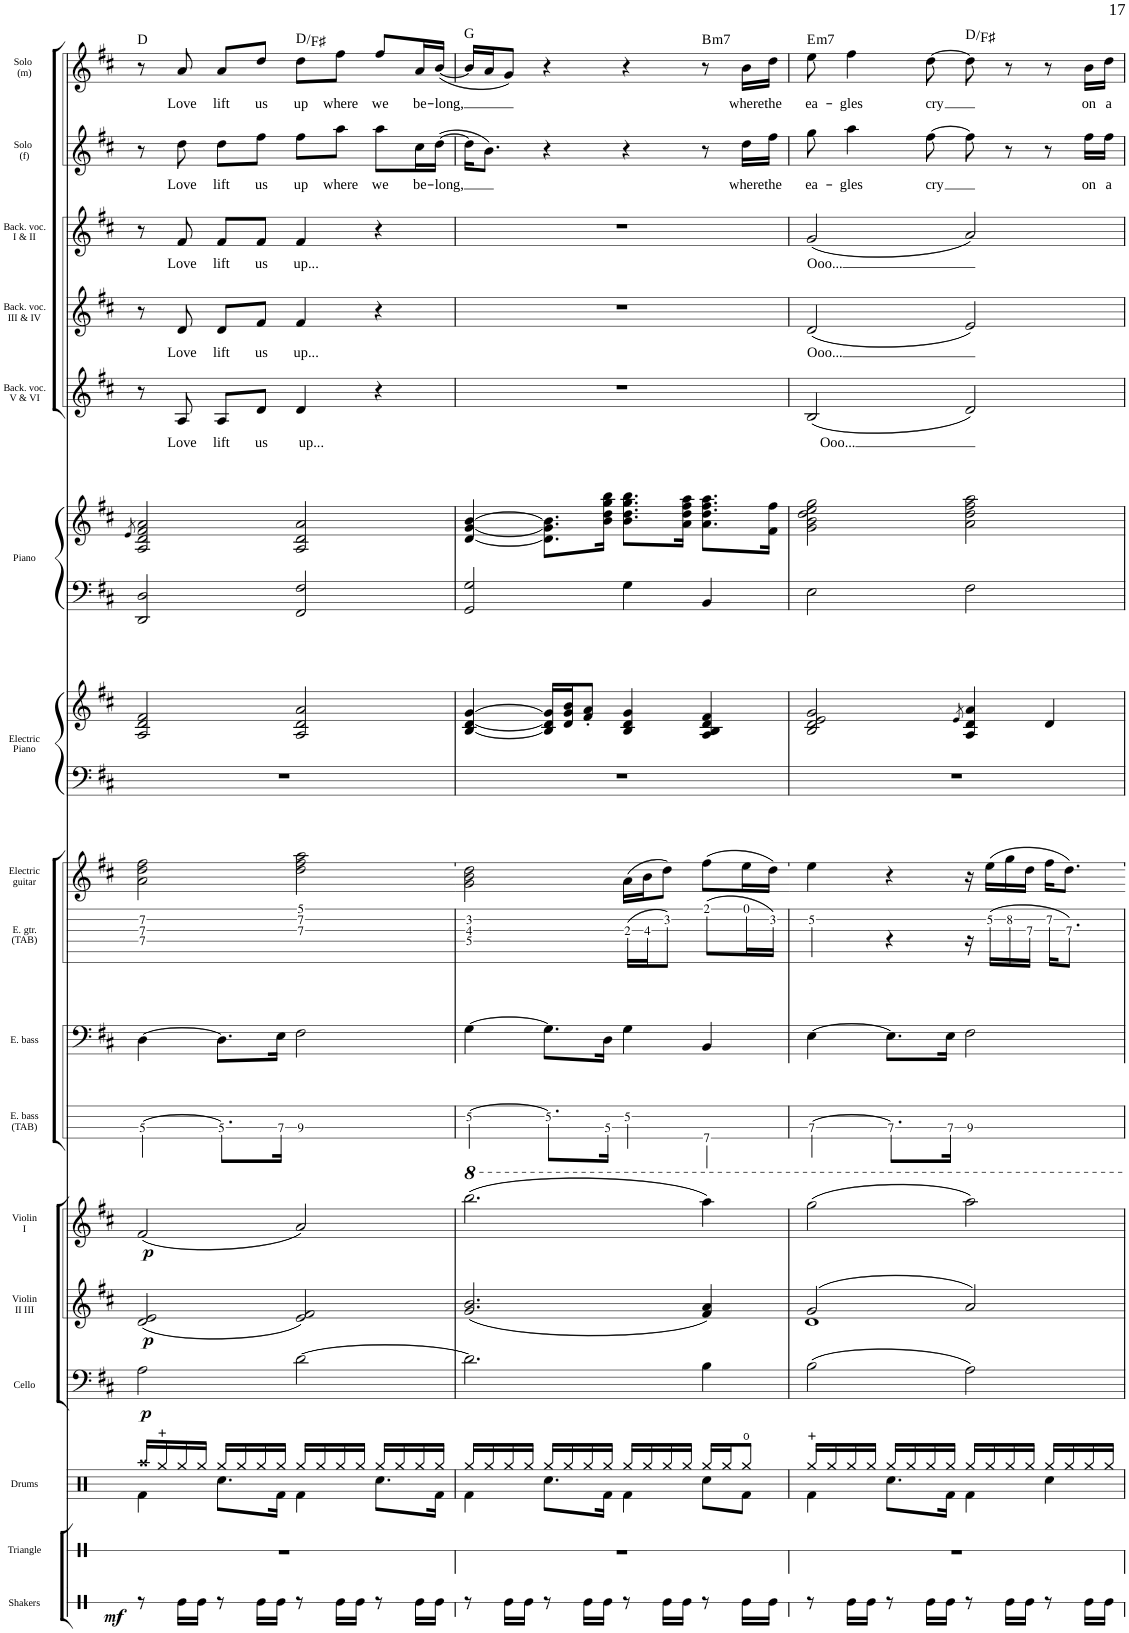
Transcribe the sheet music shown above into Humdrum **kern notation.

**kern	**dynam	**kern	**kern	**kern	**dynam	**kern	**dynam	**kern	**dynam	**kern	**kern	**kern	**kern	**kern	**kern	**kern	**kern	**kern	**text	**kern	**text	**kern	**text	**kern	**text	**kern	**text	**harte
*part17	*part17	*part16	*part15	*part14	*part14	*part13	*part13	*part12	*part12	*part11	*part10	*part9	*part8	*part7	*part7	*part6	*part6	*part5	*part5	*part4	*part4	*part3	*part3	*part2	*part2	*part1	*part1	*part1
*staff19	*staff19	*staff18	*staff17	*staff16	*staff16	*staff15	*staff15	*staff14	*staff14	*staff13	*staff12	*staff11	*staff10	*staff9	*staff8	*staff7	*staff6	*staff5	*staff5	*staff4	*staff4	*staff3	*staff3	*staff2	*staff2	*staff1	*staff1	*
*I"Shakers	*	*I"Triangle	*I"Drums	*I"Cello	*	*I"Violin II III	*	*I"Violin I	*	*I"E. bass (TAB)	*I"E. bass	*I"E. gtr. (TAB)	*I"Electric  guitar	*I"Electric  Piano	*	*I"Piano	*	*I"Back. voc. V &amp; VI	*	*I"Back. voc. III &amp; IV	*	*I"Back. voc. I &amp; II	*	*I"Solo   (f)	*	*I"Solo   (m)	*	*
*I'Shks.	*	*I'Trgl.	*I'Drm.	*	*	*I'Vln. II III	*	*I'Vln. I	*	*I'E. bass  (TAB)	*	*I'E. gtr. (TAB)	*I'Elec. gtr.	*I'E.   Pno.	*	*I'Pno.	*	*	*	*	*	*	*	*I'Solo   (f)	*	*I'Solo   (m)	*	*
!!LO:PB:g=z
*stria1	*	*stria1	*	*	*	*	*	*	*	*stria4	*	*stria6	*	*	*	*	*	*	*	*	*	*	*	*	*	*	*	*
*clefX	*	*clefX	*clefX	*clefF4	*	*clefG2	*	*clefG2	*	*	*clefF4	*	*clefG2	*clefF4	*clefG2	*clefF4	*clefG2	*clefG2	*	*clefG2	*	*clefG2	*	*clefG2	*	*clefG2	*	*
*	*	*	*	*	*	*	*	*	*	*	*Trd7c12	*	*Trd7c12	*	*	*	*	*	*	*	*	*	*	*Trd5c9	*	*Trd8c14	*	*
*k[f#c#]	*	*k[f#c#]	*k[f#c#]	*k[f#c#]	*	*k[f#c#]	*	*k[f#c#]	*	*k[f#c#]	*k[f#c#]	*k[f#c#]	*k[f#c#]	*k[f#c#]	*k[f#c#]	*k[f#c#]	*k[f#c#]	*k[f#c#]	*	*k[f#c#]	*	*k[f#c#]	*	*k[f#c#]	*	*k[f#c#]	*	*
*D:	*	*D:	*D:	*D:	*	*D:	*	*D:	*	*D:	*D:	*D:	*D:	*D:	*D:	*D:	*D:	*D:	*	*D:	*	*D:	*	*D:	*	*D:	*	*
*M4/4	*	*M4/4	*M4/4	*M4/4	*	*M4/4	*	*M4/4	*	*	*M4/4	*	*M4/4	*M4/4	*M4/4	*M4/4	*M4/4	*M4/4	*	*M4/4	*	*M4/4	*	*M4/4	*	*M4/4	*	*
=1	=1	=1	=1	=1	=1	=1	=1	=1	=1	=1	=1	=1	=1	=1	=1	=1	=1	=1	=1	=1	=1	=1	=1	=1	=1	=1	=1	=1
.	.	.	.	.	.	.	.	.	.	.	.	.	.	.	.	.	8qe/	.	.	.	.	.	.	.	.	.	.	.
*	*	*	*^	*	*	*	*	*	*	*	*	*	*	*	*	*	*	*	*	*	*	*	*	*	*	*	*	*
!	!LO:DY:b	!	!	!	!	!LO:DY:b	!	!LO:DY:b	!	!LO:DY:b	!	!	!	!	!	!	!	!	!	!	!	!	!	!	!	!	!	!	!
8r	mf	1r	16Raa/LL	4Rf\	2A\	p	(2d/ 2e/	p	(2f#/	p	[4DD\	[4D\	2A 2d 2f#	2a\ 2dd\ 2ff#\	1r	2A/ 2d/ 2f#/	2DD/ 2D/	2A/ 2d/ 2f#/ 2a/	8r	.	8r	.	8r	.	8r	.	8r	.	D:maj
.	.	.	16Rgg/	.	.	.	.	.	.	.	.	.	.	.	.	.	.	.	.	.	.	.	.	.	.	.	.	.	.
!	!	!	!	!	!	!	!	!	!	!	!	!	!	!	!	!	!	!	!	!LO:LY:b	!	!LO:LY:b	!	!LO:LY:b	!	!LO:LY:b	!	!LO:LY:b	!
16Re\LL	.	.	16Rgg/	.	.	.	.	.	.	.	.	.	.	.	.	.	.	.	8A/	Love	8d/	Love	8f#/	Love	8dd\	Love	8a/	Love	.
16Re\JJ	.	.	16Rgg/JJ	.	.	.	.	.	.	.	.	.	.	.	.	.	.	.	.	.	.	.	.	.	.	.	.	.	.
!	!	!	!	!	!	!	!	!	!	!	!	!	!	!	!	!	!	!	!	!LO:LY:b	!	!LO:LY:b	!	!LO:LY:b	!	!LO:LY:b	!	!LO:LY:b	!
8r	.	.	16Rgg/LL	8.Rcc\L	.	.	.	.	.	.	8.DD\L]	8.D\L]	.	.	.	.	.	.	8A/L	lift	8d/L	lift	8f#/L	lift	8dd\L	lift	8a/L	lift	.
.	.	.	16Rgg/	.	.	.	.	.	.	.	.	.	.	.	.	.	.	.	.	.	.	.	.	.	.	.	.	.	.
!	!	!	!	!	!	!	!	!	!	!	!	!	!	!	!	!	!	!	!	!LO:LY:b	!	!LO:LY:b	!	!LO:LY:b	!	!LO:LY:b	!	!LO:LY:b	!
16Re\LL	.	.	16Rgg/	.	.	.	.	.	.	.	.	.	.	.	.	.	.	.	8d/J	us	8f#/J	us	8f#/J	us	8ff#\J	us	8dd/J	us	.
16Re\JJ	.	.	16Rgg/JJ	16Rf\Jk	.	.	.	.	.	.	16EE\Jk	16E\Jk	.	.	.	.	.	.	.	.	.	.	.	.	.	.	.	.	.
!	!	!	!	!	!	!	!	!	!	!	!	!	!	!	!	!	!	!	!	!LO:LY:b	!	!LO:LY:b	!	!LO:LY:b	!	!LO:LY:b	!	!LO:LY:b	!
8r	.	.	16Rgg/LL	4Rf\	[2d\	.	2e/ 2f#/)	.	2a/)	.	2FF#	2F#\	2d 2f# 2a	2dd\ 2ff#\ 2aa\	.	2A/ 2d/ 2a/	2FF#/ 2F#/	2A/ 2d/ 2a/	4d/	up...	4f#/	up...	4f#/	up...	8ff#\L	up	8dd\L	up	D:maj/3
.	.	.	16Rgg/	.	.	.	.	.	.	.	.	.	.	.	.	.	.	.	.	.	.	.	.	.	.	.	.	.	.
!	!	!	!	!	!	!	!	!	!	!	!	!	!	!	!	!	!	!	!	!	!	!	!	!	!	!LO:LY:b	!	!LO:LY:b	!
16Re\LL	.	.	16Rgg/	.	.	.	.	.	.	.	.	.	.	.	.	.	.	.	.	.	.	.	.	.	8aa\J	where	8ff#\J	where	.
16Re\JJ	.	.	16Rgg/JJ	.	.	.	.	.	.	.	.	.	.	.	.	.	.	.	.	.	.	.	.	.	.	.	.	.	.
!	!	!	!	!	!	!	!	!	!	!	!	!	!	!	!	!	!	!	!	!	!	!	!	!	!	!LO:LY:b	!	!LO:LY:b	!
8r	.	.	16Rgg/LL	8.Rcc\L	.	.	.	.	.	.	.	.	.	.	.	.	.	.	4r	.	4r	.	4r	.	8aa\L	we	8ff#/L	we	.
.	.	.	16Rgg/	.	.	.	.	.	.	.	.	.	.	.	.	.	.	.	.	.	.	.	.	.	.	.	.	.	.
!	!	!	!	!	!	!	!	!	!	!	!	!	!	!	!	!	!	!	!	!	!	!	!	!	!	!LO:LY:b	!	!LO:LY:b	!
16Re\LL	.	.	16Rgg/	.	.	.	.	.	.	.	.	.	.	.	.	.	.	.	.	.	.	.	.	.	16cc#\L	be-	16a/L	be-	.
!	!	!	!	!	!	!	!	!	!	!	!	!	!	!	!	!	!	!	!	!	!	!	!	!	!	!LO:LY:b	!	!LO:LY:b	!
16Re\JJ	.	.	16Rgg/JJ	16Rf\Jk	.	.	.	.	.	.	.	.	.	.	.	.	.	.	.	.	.	.	.	.	([16dd\JJ	-long,	([16b/JJ	-long,	.
=2	=2	=2	=2	=2	=2	=2	=2	=2	=2	=2	=2	=2	=2	=2	=2	=2	=2	=2	=2	=2	=2	=2	=2	=2	=2	=2	=2	=2	=2
8r	.	1r	16Rgg/LL	4Rf\	2.d\]	.	(2.g/ 2.b/	.	(2.bbb\	.	[4GG\	[4G\	2G 2B 2d	2g\ 2b\ 2dd\	1r	[4B/ [4d/ [4g/	2GG/ 2G/	[4d/ [4g/ [4b/	1r	.	1r	.	1r	.	16dd\KL]	.	16b/LL]	.	G:maj
.	.	.	16Rgg/	.	.	.	.	.	.	.	.	.	.	.	.	.	.	.	.	.	.	.	.	.	8.b\J)	.	16a/J	.	.
16Re\LL	.	.	16Rgg/	.	.	.	.	.	.	.	.	.	.	.	.	.	.	.	.	.	.	.	.	.	.	.	8g/J)	.	.
16Re\JJ	.	.	16Rgg/JJ	.	.	.	.	.	.	.	.	.	.	.	.	.	.	.	.	.	.	.	.	.	.	.	.	.	.
8r	.	.	16Rgg/LL	8.Rcc\L	.	.	.	.	.	.	8.GG\L]	8.G\L]	.	.	.	16B/] 16d/] 16g/]LL	.	8.d\] 8.g\] 8.b\]L	.	.	.	.	.	.	4r	.	4r	.	.
.	.	.	16Rgg/	.	.	.	.	.	.	.	.	.	.	.	.	16d/ 16g/ 16b/J	.	.	.	.	.	.	.	.	.	.	.	.	.
16Re\LL	.	.	16Rgg/	.	.	.	.	.	.	.	.	.	.	.	.	8f#/' 8a/'J	.	.	.	.	.	.	.	.	.	.	.	.	.
16Re\JJ	.	.	16Rgg/JJ	16Rf\Jk	.	.	.	.	.	.	16DD\Jk	16D\Jk	.	.	.	.	.	16b\ 16dd\ 16gg\ 16bb\Jk	.	.	.	.	.	.	.	.	.	.	.
8r	.	.	16Rgg/LL	4Rf\	.	.	.	.	.	.	4GG\	4G\	(16A\LL	(16a\LL	.	4B/ 4d/ 4g/	4G\	8.b\ 8.dd\ 8.gg\ 8.bb\L	.	.	.	.	.	.	4r	.	4r	.	.
.	.	.	16Rgg/	.	.	.	.	.	.	.	.	.	16B\J	16b\J	.	.	.	.	.	.	.	.	.	.	.	.	.	.	.
16Re\LL	.	.	16Rgg/	.	.	.	.	.	.	.	.	.	8d\J)	8dd\J)	.	.	.	.	.	.	.	.	.	.	.	.	.	.	.
16Re\JJ	.	.	16Rgg/JJ	.	.	.	.	.	.	.	.	.	.	.	.	.	.	16a\ 16dd\ 16ff#\ 16aa\Jk	.	.	.	.	.	.	.	.	.	.	.
!	!	!	!	!	!	!	!	!	!	!	!	!	!	!	!	!	!	!	!	!	!	!	!	!	!	!	!	!	!LO:H:kt=m7
8r	.	.	16Rgg/LL	8Rcc\L	4B\	.	4f#/ 4a/)	.	4aaa\)	.	4BBB\	4BB/	(8f#\L	(8ff#\L	.	4A/ 4B/ 4d/ 4f#/	4BB/	8.a\ 8.dd\ 8.ff#\ 8.aa\L	.	.	.	.	.	.	8r	.	8r	.	B:min7
.	.	.	16Rgg/J	.	.	.	.	.	.	.	.	.	.	.	.	.	.	.	.	.	.	.	.	.	.	.	.	.	.
!	!	!	!	!	!	!	!	!	!	!	!	!	!	!	!	!	!	!	!	!	!	!	!	!	!	!LO:LY:b	!	!LO:LY:b	!
16Re\LL	.	.	8Rgg/J	8Rf\J	.	.	.	.	.	.	.	.	16e\L	16ee\L	.	.	.	.	.	.	.	.	.	.	16dd\LL	where	16b\LL	where	.
!	!	!	!	!	!	!	!	!	!	!	!	!	!	!	!	!	!	!	!	!	!	!	!	!	!	!LO:LY:b	!	!LO:LY:b	!
16Re\JJ	.	.	.	.	.	.	.	.	.	.	.	.	16d\JJ)	16dd\JJ)	.	.	.	16f#\ 16ff#\Jk	.	.	.	.	.	.	16ff#\JJ	the	16dd\JJ	the	.
=3	=3	=3	=3	=3	=3	=3	=3	=3	=3	=3	=3	=3	=3	=3	=3	=3	=3	=3	=3	=3	=3	=3	=3	=3	=3	=3	=3	=3	=3
*	*	*	*	*	*	*	*^	*	*	*	*	*	*	*	*	*	*	*	*	*	*	*	*	*	*	*	*	*	*
!	!	!	!	!	!	!	!	!	!	!	!	!	!	!	!	!	!	!	!	!	!LO:LY:b	!	!LO:LY:b	!	!LO:LY:b	!	!LO:LY:b	!	!LO:LY:b	!LO:H:kt=m7
8r	.	1r	16Rgg/LL	4Rf\	(2B\	.	(2g/	1d	.	(2ggg\	.	[4EE\	[4E\	4e\	4ee\	1r	2B/ 2d/ 2e/ 2g/	2E\	2g\ 2b\ 2dd\ 2ee\ 2gg\	(2B/	Ooo...	(2d/	Ooo...	(2g/	Ooo...	8gg\	ea-	8ee\	ea-	E:min7
.	.	.	16Rgg/	.	.	.	.	.	.	.	.	.	.	.	.	.	.	.	.	.	.	.	.	.	.	.	.	.	.	.
!	!	!	!	!	!	!	!	!	!	!	!	!	!	!	!	!	!	!	!	!	!	!	!	!	!	!	!LO:LY:b	!	!LO:LY:b	!
16Re\LL	.	.	16Rgg/	.	.	.	.	.	.	.	.	.	.	.	.	.	.	.	.	.	.	.	.	.	.	4aa\	-gles	4ff#\	-gles	.
16Re\JJ	.	.	16Rgg/JJ	.	.	.	.	.	.	.	.	.	.	.	.	.	.	.	.	.	.	.	.	.	.	.	.	.	.	.
8r	.	.	16Rgg/LL	8.Rcc\L	.	.	.	.	.	.	.	8.EE\L]	8.E\L]	4r	4r	.	.	.	.	.	.	.	.	.	.	.	.	.	.	.
.	.	.	16Rgg/	.	.	.	.	.	.	.	.	.	.	.	.	.	.	.	.	.	.	.	.	.	.	.	.	.	.	.
!	!	!	!	!	!	!	!	!	!	!	!	!	!	!	!	!	!	!	!	!	!	!	!	!	!	!	!LO:LY:b	!	!LO:LY:b	!
16Re\LL	.	.	16Rgg/	.	.	.	.	.	.	.	.	.	.	.	.	.	.	.	.	.	.	.	.	.	.	[8ff#\	cry	[8dd\	cry	.
16Re\JJ	.	.	16Rgg/JJ	16Rf\Jk	.	.	.	.	.	.	.	16EE\Jk	16E\Jk	.	.	.	.	.	.	.	.	.	.	.	.	.	.	.	.	.
.	.	.	.	.	.	.	.	.	.	.	.	.	.	.	.	.	8qe/	.	.	.	.	.	.	.	.	.	.	.	.	.
8r	.	.	16Rgg/LL	4Rf\	2A\)	.	2a/)	.	.	2aaa\)	.	2FF#	2F#\	16r	16r	.	4A/ 4d/ 4a/	2F#\	2a\ 2dd\ 2ff#\ 2aa\	2d/)	.	2e/)	.	2a/)	.	8ff#\]	.	8dd\]	.	D:maj/3
.	.	.	16Rgg/	.	.	.	.	.	.	.	.	.	.	(16e\LL	(16ee\LL	.	.	.	.	.	.	.	.	.	.	.	.	.	.	.
16Re\LL	.	.	16Rgg/	.	.	.	.	.	.	.	.	.	.	16g\	16gg\	.	.	.	.	.	.	.	.	.	.	8r	.	8r	.	.
16Re\JJ	.	.	16Rgg/JJ	.	.	.	.	.	.	.	.	.	.	16d\JJ	16dd\JJ	.	.	.	.	.	.	.	.	.	.	.	.	.	.	.
8r	.	.	16Rgg/LL	4Rcc\	.	.	.	.	.	.	.	.	.	16f#\KL	16ff#\KL	.	4d/	.	.	.	.	.	.	.	.	8r	.	8r	.	.
.	.	.	16Rgg/	.	.	.	.	.	.	.	.	.	.	8.d\J)	8.dd\J)	.	.	.	.	.	.	.	.	.	.	.	.	.	.	.
!	!	!	!	!	!	!	!	!	!	!	!	!	!	!	!	!	!	!	!	!	!	!	!	!	!	!	!LO:LY:b	!	!LO:LY:b	!
16Re\LL	.	.	16Rgg/	.	.	.	.	.	.	.	.	.	.	.	.	.	.	.	.	.	.	.	.	.	.	16ff#\LL	on	16b\LL	on	.
!	!	!	!	!	!	!	!	!	!	!	!	!	!	!	!	!	!	!	!	!	!	!	!	!	!	!	!LO:LY:b	!	!LO:LY:b	!
16Re\JJ	.	.	16Rgg/JJ	.	.	.	.	.	.	.	.	.	.	.	.	.	.	.	.	.	.	.	.	.	.	16ff#\JJ	a	16dd\JJ	a	.
*	*	*	*v	*v	*	*	*v	*v	*	*	*	*	*	*	*	*	*	*	*	*	*	*	*	*	*	*	*	*	*	*
=	=	=	=	=	=	=	=	=	=	=	=	=	=	=	=	=	=	=	=	=	=	=	=	=	=	=	=	=
*-	*-	*-	*-	*-	*-	*-	*-	*-	*-	*-	*-	*-	*-	*-	*-	*-	*-	*-	*-	*-	*-	*-	*-	*-	*-	*-	*-	*-
